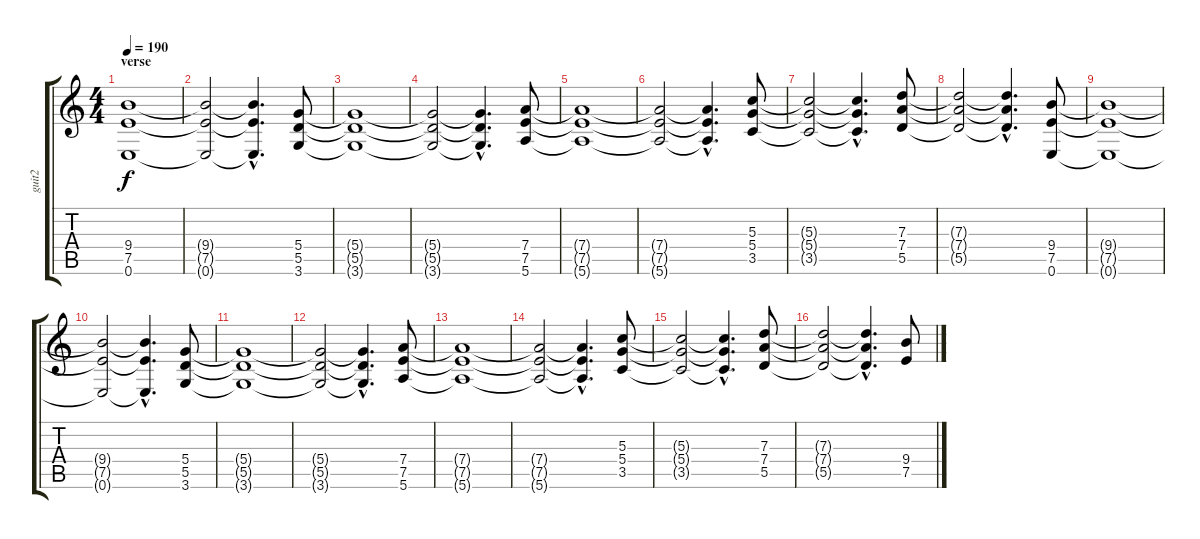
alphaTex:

\track ("guit2" "guit2") {instrument distortionguitar}
\staff {score tabs}
\tuning (E4 B3 G3 D3 A2 E2) {hide}
\ts (4 4)
\section ("" "verse")
\tempo 190
\clef g2
\ks c
(9.4 7.5 0.6).1{dy f} |
(9.4{t} 7.5{t} 0.6{t}).2 (9.4{hac t} 7.5{hac t} 0.6{hac t}).4{d} (5.4 5.5 3.6).8 |
(5.4{t} 5.5{t} 3.6{t}).1 |
(5.4{t} 5.5{t} 3.6{t}).2 (5.4{hac t} 5.5{hac t} 3.6{hac t}).4{d} (7.4 7.5 5.6).8 |
(7.4{t} 7.5{t} 5.6{t}).1 |
(7.4{t} 7.5{t} 5.6{t}).2 (7.4{hac t} 7.5{hac t} 5.6{hac t}).4{d} (5.3 5.4 3.5).8 |
(5.3{t} 5.4{t} 3.5{t}).2 (5.3{hac t} 5.4{hac t} 3.5{hac t}).4{d} (7.3 7.4 5.5).8 |
(7.3{t} 7.4{t} 5.5{t}).2 (7.3{hac t} 7.4{hac t} 5.5{hac t}).4{d} (9.4 7.5 0.6).8 |
(9.4{t} 7.5{t} 0.6{t}).1 |
(9.4{t} 7.5{t} 0.6{t}).2 (9.4{hac t} 7.5{hac t} 0.6{hac t}).4{d} (5.4 5.5 3.6).8 |
(5.4{t} 5.5{t} 3.6{t}).1 |
(5.4{t} 5.5{t} 3.6{t}).2 (5.4{hac t} 5.5{hac t} 3.6{hac t}).4{d} (7.4 7.5 5.6).8 |
(7.4{t} 7.5{t} 5.6{t}).1 |
(7.4{t} 7.5{t} 5.6{t}).2 (7.4{hac t} 7.5{hac t} 5.6{hac t}).4{d} (5.3 5.4 3.5).8 |
(5.3{t} 5.4{t} 3.5{t}).2 (5.3{hac t} 5.4{hac t} 3.5{hac t}).4{d} (7.3 7.4 5.5).8 |
(7.3{t} 7.4{t} 5.5{t}).2 (7.3{hac t} 7.4{hac t} 5.5{hac t}).4{d} (9.4 7.5).8
